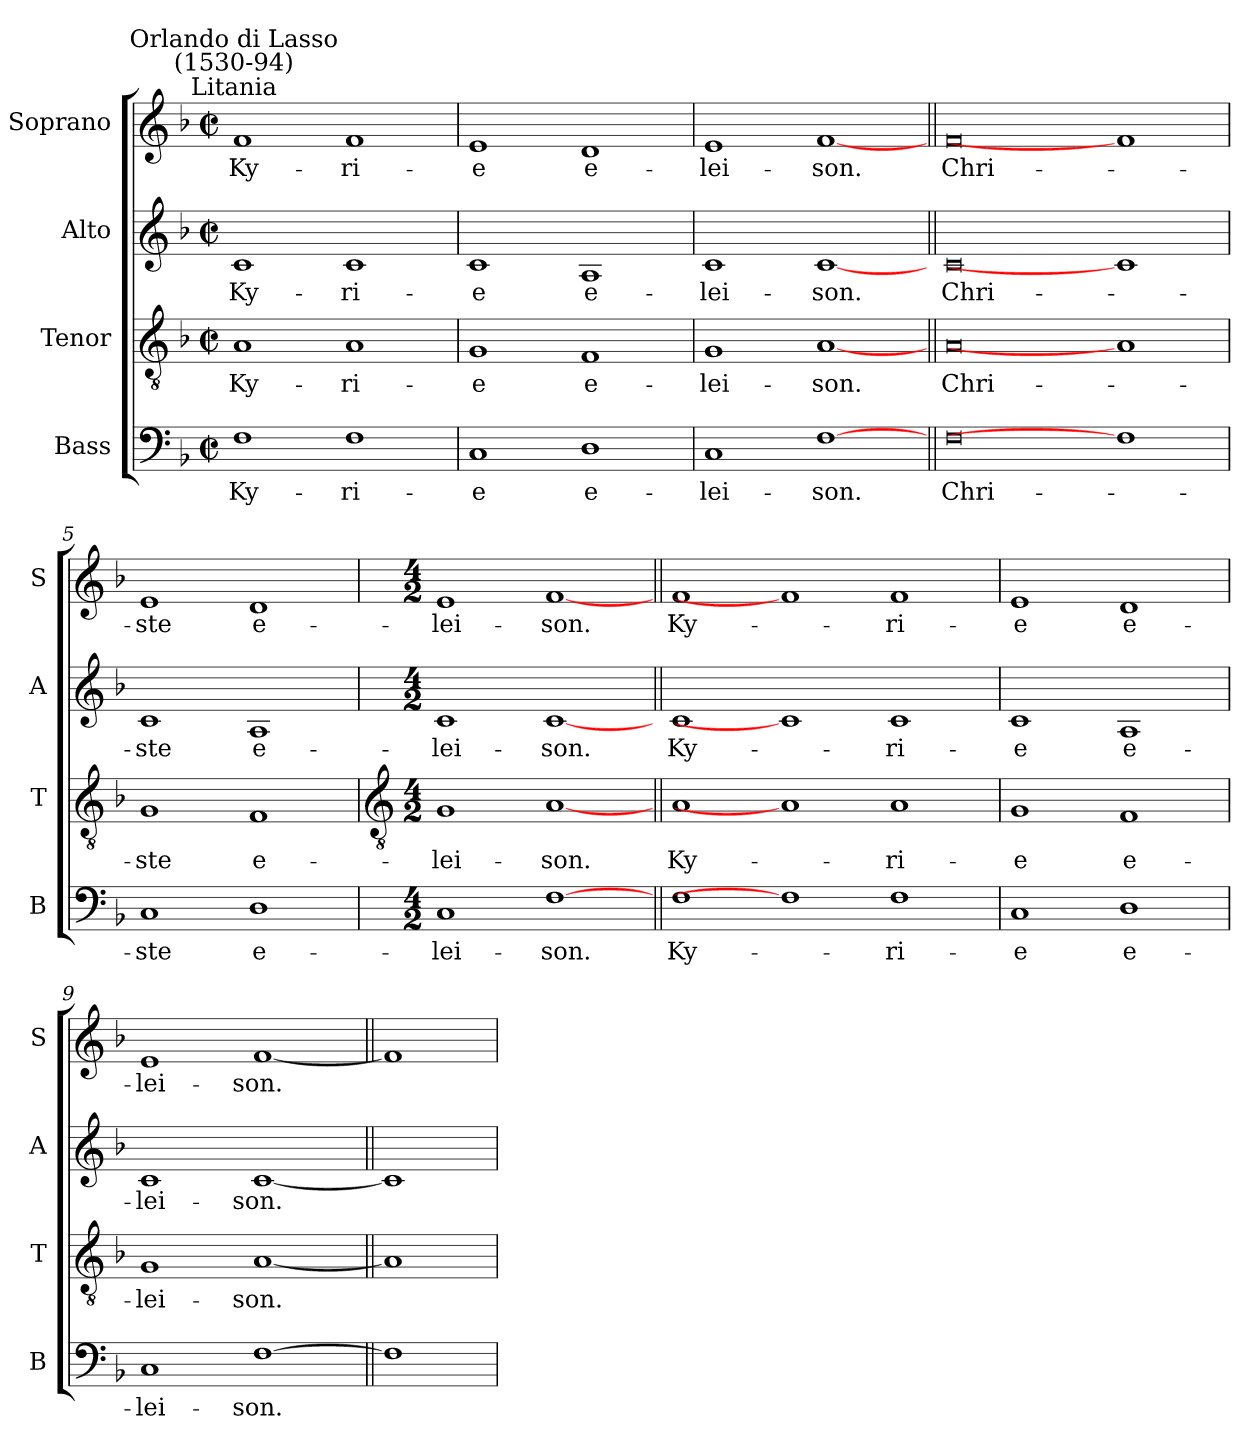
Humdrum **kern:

**kern	**text	**kern	**text	**kern	**text	**kern	**text
*part4	*part4	*part3	*part3	*part2	*part2	*part1	*part1
*staff4	*staff4	*staff3	*staff3	*staff2	*staff2	*staff1	*staff1
*I"Bass	*	*I"Tenor	*	*I"Alto	*	*I"Soprano	*
*I'B	*	*I'T	*	*I'A	*	*I'S	*
*clefF4	*	*clefGv2	*	*clefG2	*	*clefG2	*
*k[b-]	*	*k[b-]	*	*k[b-]	*	*k[b-]	*
*F:	*	*F:	*	*F:	*	*F:	*
*M4/2	*	*M4/2	*	*M4/2	*	*M4/2	*
*met(c|)	*	*met(c|)	*	*met(c|)	*	*met(c|)	*
=1	=1	=1	=1	=1	=1	=1	=1
!	!	!	!	!	!	!LO:TX:a:cj:t=Litania	!
!	!	!	!	!	!	!LO:TX:a:cj:t=Orlando di Lasso\n(1530-94)	!
!	!LO:LY:b	!	!LO:LY:b	!	!LO:LY:b	!	!LO:LY:b
1F	Ky-	1A	Ky-	1c	Ky-	1f	Ky-
!	!LO:LY:b	!	!LO:LY:b	!	!LO:LY:b	!	!LO:LY:b
1F	-ri-	1A	-ri-	1c	-ri-	1f	-ri-
=2	=2	=2	=2	=2	=2	=2	=2
!	!LO:LY:b	!	!LO:LY:b	!	!LO:LY:b	!	!LO:LY:b
1C	-e	1G	-e	1c	-e	1e	-e
!	!LO:LY:b	!	!LO:LY:b	!	!LO:LY:b	!	!LO:LY:b
1D	e-	1F	e-	1A	e-	1d	e-
=3	=3	=3	=3	=3	=3	=3	=3
!	!LO:LY:b	!	!LO:LY:b	!	!LO:LY:b	!	!LO:LY:b
1C	-lei-	1G	-lei-	1c	-lei-	1e	-lei-
!	!LO:LY:b	!	!LO:LY:b	!	!LO:LY:b	!	!LO:LY:b
[1F	-son.	[1A	-son.	[1c	-son.	[1f	-son.
=4||	=4||	=4||	=4||	=4||	=4||	=4||	=4||
!	!LO:LY:b	!	!LO:LY:b	!	!LO:LY:b	!	!LO:LY:b
0F	Chri-	0A	Chri-	0c	Chri-	0f	Chri-
1F]	.	1A]	.	1c]	.	1f]	.
=5	=5	=5	=5	=5	=5	=5	=5
!	!LO:LY:b	!	!LO:LY:b	!	!LO:LY:b	!	!LO:LY:b
1C	-ste	1G	-ste	1c	-ste	1e	-ste
!	!LO:LY:b	!	!LO:LY:b	!	!LO:LY:b	!	!LO:LY:b
1D	e-	1F	e-	1A	e-	1d	e-
!!LO:LB:g=z
=6	=6	=6	=6	=6	=6	=6	=6
*	*	*clefGv2	*	*	*	*	*
*M4/2	*	*M4/2	*	*M4/2	*	*M4/2	*
!	!LO:LY:b	!	!LO:LY:b	!	!LO:LY:b	!	!LO:LY:b
1C	-lei-	1G	-lei-	1c	-lei-	1e	-lei-
!	!LO:LY:b	!	!LO:LY:b	!	!LO:LY:b	!	!LO:LY:b
[1F	-son.	[1A	-son.	[1c	-son.	[1f	-son.
=7||	=7||	=7||	=7||	=7||	=7||	=7||	=7||
!	!LO:LY:b	!	!LO:LY:b	!	!LO:LY:b	!	!LO:LY:b
1F	Ky-	1A	Ky-	1c	Ky-	1f	Ky-
1F]	.	1A]	.	1c]	.	1f]	.
!	!LO:LY:b	!	!LO:LY:b	!	!LO:LY:b	!	!LO:LY:b
1F	-ri-	1A	-ri-	1c	-ri-	1f	-ri-
=8	=8	=8	=8	=8	=8	=8	=8
!	!LO:LY:b	!	!LO:LY:b	!	!LO:LY:b	!	!LO:LY:b
1C	-e	1G	-e	1c	-e	1e	-e
!	!LO:LY:b	!	!LO:LY:b	!	!LO:LY:b	!	!LO:LY:b
1D	e-	1F	e-	1A	e-	1d	e-
=9	=9	=9	=9	=9	=9	=9	=9
!	!LO:LY:b	!	!LO:LY:b	!	!LO:LY:b	!	!LO:LY:b
1C	-lei-	1G	-lei-	1c	-lei-	1e	-lei-
!	!LO:LY:b	!	!LO:LY:b	!	!LO:LY:b	!	!LO:LY:b
[1F	-son.	[1A	-son.	[1c	-son.	[1f	-son.
=10||	=10||	=10||	=10||	=10||	=10||	=10||	=10||
1F]	.	1A]	.	1c]	.	1f]	.
=	=	=	=	=	=	=	=
*-	*-	*-	*-	*-	*-	*-	*-
